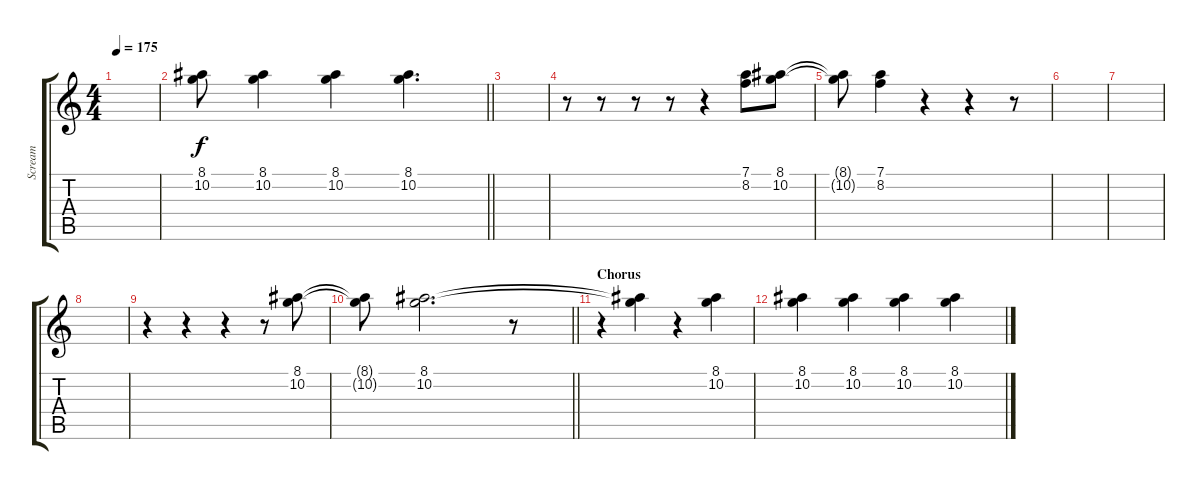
\track ("Scream" "Scream") {instrument overdrivenguitar}
\staff {score tabs}
\tuning (D4 A3 F3 C3 G2 D2) {hide}
\ts (4 4)
\tempo 175
\clef g2
\ks c
|
\barLineRight lightlight
(8.1 10.2).8 (8.1 10.2).4 (8.1 10.2).4 (8.1 10.2).4{d} |
\section ("" "")
|
r.8 r.8 r.8 r.8 r.4 (7.1 8.2).8 (8.1 10.2).8 |
(8.1{t} 10.2{t}).8 (7.1 8.2).4 r.4 r.4 r.8 |
|
|
|
r.4 r.4 r.4 r.8 (8.1 10.2).8 |
\barLineRight lightlight
(8.1{t} 10.2{t}).8 (8.1 10.2).2{d} r.8 |
\section ("" "Chorus")
r.4 (8.1{t} 10.2{t}).4 r.4 (8.1 10.2).4 |
(8.1 10.2).4 (8.1 10.2).4 (8.1 10.2).4 (8.1 10.2).4
